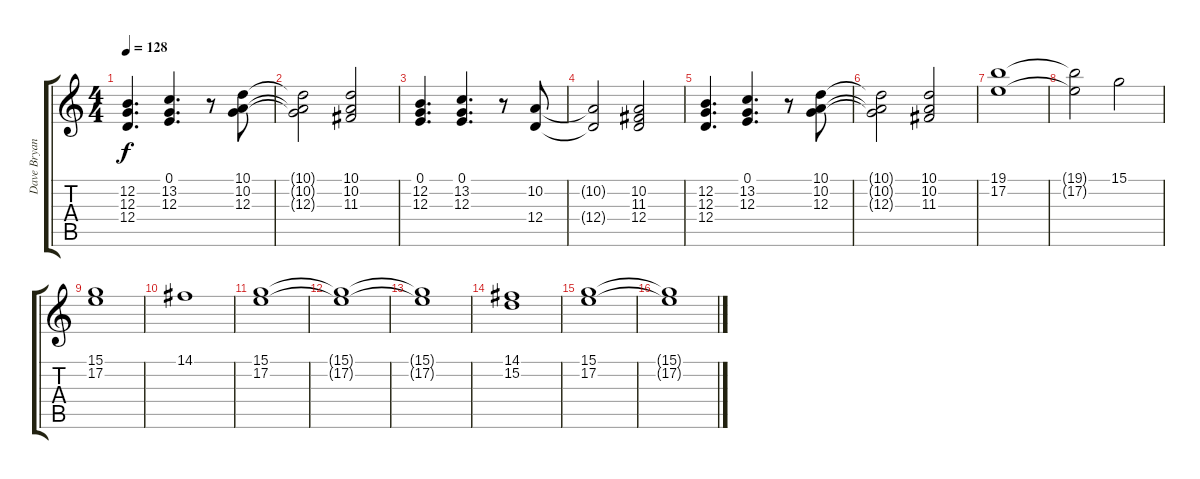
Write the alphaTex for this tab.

\track ("Dave Bryan" "Dave Bryan") {instrument synthstrings1}
\staff {score tabs}
\tuning (E4 B3 G3 D3 A2 E2) {hide}
\ts (4 4)
\tempo 128
\clef g2
\ks c
(12.2 12.3 12.4).4{d dy f} (0.1 13.2 12.3).4{d} r.8 (10.1 10.2 12.3).8 |
(10.1{t} 10.2{t} 12.3{t}).2 (10.1 10.2 11.3).2 |
(0.1 12.2 12.3).4{d} (0.1 13.2 12.3).4{d} r.8 (10.2 12.4).8 |
(10.2{t} 12.4{t}).2 (10.2 11.3 12.4).2 |
(12.2 12.3 12.4).4{d} (0.1 13.2 12.3).4{d} r.8 (10.1 10.2 12.3).8 |
(10.1{t} 10.2{t} 12.3{t}).2 (10.1 10.2 11.3).2 |
(19.1 17.2).1 |
(19.1{t} 17.2{t}).2 15.1.2 |
(15.1 17.2).1 |
14.1.1 |
(15.1 17.2).1 |
(15.1{t} 17.2{t}).1 |
(15.1{t} 17.2{t}).1 |
(14.1 15.2).1 |
(15.1 17.2).1 |
(15.1{t} 17.2{t}).1
